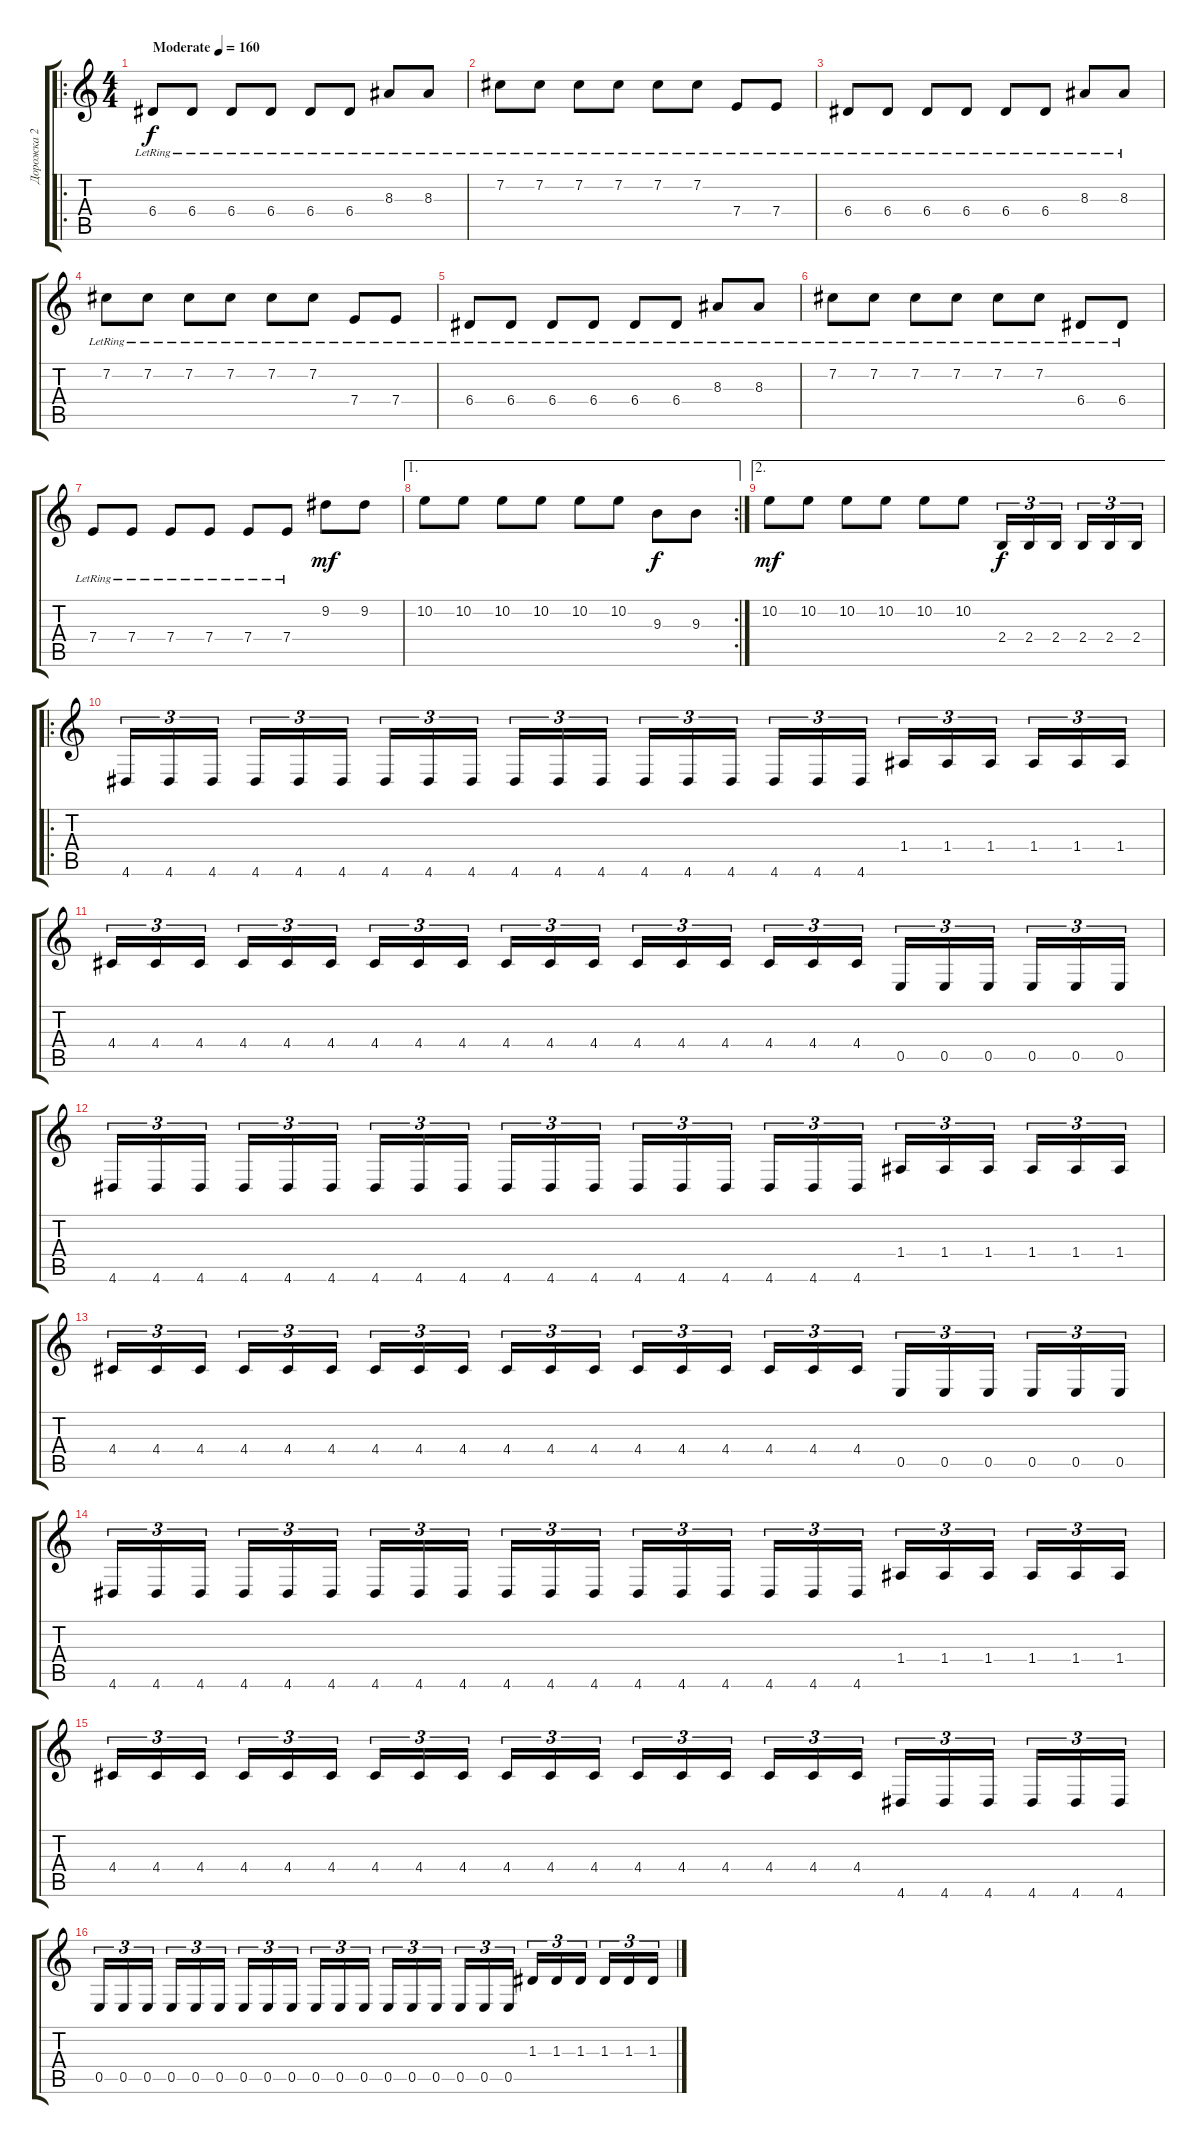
\track ("Дорожка 2" "Дорожка 2") {instrument overdrivenguitar}
\staff {score tabs}
\tuning (B3 Gb3 D3 A2 E2 B1) {hide}
\ro
\ts (4 4)
\tempo (160 "Moderate")
\clef g2
\ks c
6.4{lr}.8{dy f instrument acousticguitarsteel} 6.4{lr}.8 6.4{lr}.8 6.4{lr}.8 6.4{lr}.8 6.4{lr}.8 8.3{lr}.8 8.3{lr}.8 |
7.2{lr}.8 7.2{lr}.8 7.2{lr}.8 7.2{lr}.8 7.2{lr}.8 7.2{lr}.8 7.4{lr}.8 7.4{lr}.8 |
6.4{lr}.8 6.4{lr}.8 6.4{lr}.8 6.4{lr}.8 6.4{lr}.8 6.4{lr}.8 8.3{lr}.8 8.3{lr}.8 |
7.2{lr}.8 7.2{lr}.8 7.2{lr}.8 7.2{lr}.8 7.2{lr}.8 7.2{lr}.8 7.4{lr}.8 7.4{lr}.8 |
6.4{lr}.8 6.4{lr}.8 6.4{lr}.8 6.4{lr}.8 6.4{lr}.8 6.4{lr}.8 8.3{lr}.8 8.3{lr}.8 |
7.2{lr}.8 7.2{lr}.8 7.2{lr}.8 7.2{lr}.8 7.2{lr}.8 7.2{lr}.8 6.4{lr}.8 6.4{lr}.8 |
7.4{lr}.8 7.4{lr}.8 7.4{lr}.8 7.4{lr}.8 7.4{lr}.8 7.4{lr}.8 9.2.8{dy mf} 9.2.8 |
\ae 1
\rc 2
10.2.8 10.2.8 10.2.8 10.2.8 10.2.8 10.2.8 9.3.8{dy f} 9.3.8 |
\ae 2
10.2.8{dy mf} 10.2.8 10.2.8 10.2.8 10.2.8 10.2.8 2.4.16{tu (3 2) dy f instrument overdrivenguitar} 2.4.16{tu (3 2)} 2.4.16{tu (3 2) beam splitsecondary} 2.4.16{tu (3 2)} 2.4.16{tu (3 2)} 2.4.16{tu (3 2)} |
\ro
4.6.16{tu (3 2)} 4.6.16{tu (3 2)} 4.6.16{tu (3 2) beam splitsecondary} 4.6.16{tu (3 2)} 4.6.16{tu (3 2)} 4.6.16{tu (3 2)} 4.6.16{tu (3 2)} 4.6.16{tu (3 2)} 4.6.16{tu (3 2) beam splitsecondary} 4.6.16{tu (3 2)} 4.6.16{tu (3 2)} 4.6.16{tu (3 2)} 4.6.16{tu (3 2)} 4.6.16{tu (3 2)} 4.6.16{tu (3 2) beam splitsecondary} 4.6.16{tu (3 2)} 4.6.16{tu (3 2)} 4.6.16{tu (3 2)} 1.4.16{tu (3 2)} 1.4.16{tu (3 2)} 1.4.16{tu (3 2) beam splitsecondary} 1.4.16{tu (3 2)} 1.4.16{tu (3 2)} 1.4.16{tu (3 2)} |
4.4.16{tu (3 2)} 4.4.16{tu (3 2)} 4.4.16{tu (3 2) beam splitsecondary} 4.4.16{tu (3 2)} 4.4.16{tu (3 2)} 4.4.16{tu (3 2)} 4.4.16{tu (3 2)} 4.4.16{tu (3 2)} 4.4.16{tu (3 2) beam splitsecondary} 4.4.16{tu (3 2)} 4.4.16{tu (3 2)} 4.4.16{tu (3 2)} 4.4.16{tu (3 2)} 4.4.16{tu (3 2)} 4.4.16{tu (3 2) beam splitsecondary} 4.4.16{tu (3 2)} 4.4.16{tu (3 2)} 4.4.16{tu (3 2)} 0.5.16{tu (3 2)} 0.5.16{tu (3 2)} 0.5.16{tu (3 2) beam splitsecondary} 0.5.16{tu (3 2)} 0.5.16{tu (3 2)} 0.5.16{tu (3 2)} |
4.6.16{tu (3 2)} 4.6.16{tu (3 2)} 4.6.16{tu (3 2) beam splitsecondary} 4.6.16{tu (3 2)} 4.6.16{tu (3 2)} 4.6.16{tu (3 2)} 4.6.16{tu (3 2)} 4.6.16{tu (3 2)} 4.6.16{tu (3 2) beam splitsecondary} 4.6.16{tu (3 2)} 4.6.16{tu (3 2)} 4.6.16{tu (3 2)} 4.6.16{tu (3 2)} 4.6.16{tu (3 2)} 4.6.16{tu (3 2) beam splitsecondary} 4.6.16{tu (3 2)} 4.6.16{tu (3 2)} 4.6.16{tu (3 2)} 1.4.16{tu (3 2)} 1.4.16{tu (3 2)} 1.4.16{tu (3 2) beam splitsecondary} 1.4.16{tu (3 2)} 1.4.16{tu (3 2)} 1.4.16{tu (3 2)} |
4.4.16{tu (3 2)} 4.4.16{tu (3 2)} 4.4.16{tu (3 2) beam splitsecondary} 4.4.16{tu (3 2)} 4.4.16{tu (3 2)} 4.4.16{tu (3 2)} 4.4.16{tu (3 2)} 4.4.16{tu (3 2)} 4.4.16{tu (3 2) beam splitsecondary} 4.4.16{tu (3 2)} 4.4.16{tu (3 2)} 4.4.16{tu (3 2)} 4.4.16{tu (3 2)} 4.4.16{tu (3 2)} 4.4.16{tu (3 2) beam splitsecondary} 4.4.16{tu (3 2)} 4.4.16{tu (3 2)} 4.4.16{tu (3 2)} 0.5.16{tu (3 2)} 0.5.16{tu (3 2)} 0.5.16{tu (3 2) beam splitsecondary} 0.5.16{tu (3 2)} 0.5.16{tu (3 2)} 0.5.16{tu (3 2)} |
4.6.16{tu (3 2)} 4.6.16{tu (3 2)} 4.6.16{tu (3 2) beam splitsecondary} 4.6.16{tu (3 2)} 4.6.16{tu (3 2)} 4.6.16{tu (3 2)} 4.6.16{tu (3 2)} 4.6.16{tu (3 2)} 4.6.16{tu (3 2) beam splitsecondary} 4.6.16{tu (3 2)} 4.6.16{tu (3 2)} 4.6.16{tu (3 2)} 4.6.16{tu (3 2)} 4.6.16{tu (3 2)} 4.6.16{tu (3 2) beam splitsecondary} 4.6.16{tu (3 2)} 4.6.16{tu (3 2)} 4.6.16{tu (3 2)} 1.4.16{tu (3 2)} 1.4.16{tu (3 2)} 1.4.16{tu (3 2) beam splitsecondary} 1.4.16{tu (3 2)} 1.4.16{tu (3 2)} 1.4.16{tu (3 2)} |
4.4.16{tu (3 2)} 4.4.16{tu (3 2)} 4.4.16{tu (3 2) beam splitsecondary} 4.4.16{tu (3 2)} 4.4.16{tu (3 2)} 4.4.16{tu (3 2)} 4.4.16{tu (3 2)} 4.4.16{tu (3 2)} 4.4.16{tu (3 2) beam splitsecondary} 4.4.16{tu (3 2)} 4.4.16{tu (3 2)} 4.4.16{tu (3 2)} 4.4.16{tu (3 2)} 4.4.16{tu (3 2)} 4.4.16{tu (3 2) beam splitsecondary} 4.4.16{tu (3 2)} 4.4.16{tu (3 2)} 4.4.16{tu (3 2)} 4.6.16{tu (3 2)} 4.6.16{tu (3 2)} 4.6.16{tu (3 2) beam splitsecondary} 4.6.16{tu (3 2)} 4.6.16{tu (3 2)} 4.6.16{tu (3 2)} |
0.5.16{tu (3 2)} 0.5.16{tu (3 2)} 0.5.16{tu (3 2) beam splitsecondary} 0.5.16{tu (3 2)} 0.5.16{tu (3 2)} 0.5.16{tu (3 2)} 0.5.16{tu (3 2)} 0.5.16{tu (3 2)} 0.5.16{tu (3 2) beam splitsecondary} 0.5.16{tu (3 2)} 0.5.16{tu (3 2)} 0.5.16{tu (3 2)} 0.5.16{tu (3 2)} 0.5.16{tu (3 2)} 0.5.16{tu (3 2) beam splitsecondary} 0.5.16{tu (3 2)} 0.5.16{tu (3 2)} 0.5.16{tu (3 2)} 1.3.16{tu (3 2)} 1.3.16{tu (3 2)} 1.3.16{tu (3 2) beam splitsecondary} 1.3.16{tu (3 2)} 1.3.16{tu (3 2)} 1.3.16{tu (3 2)}
